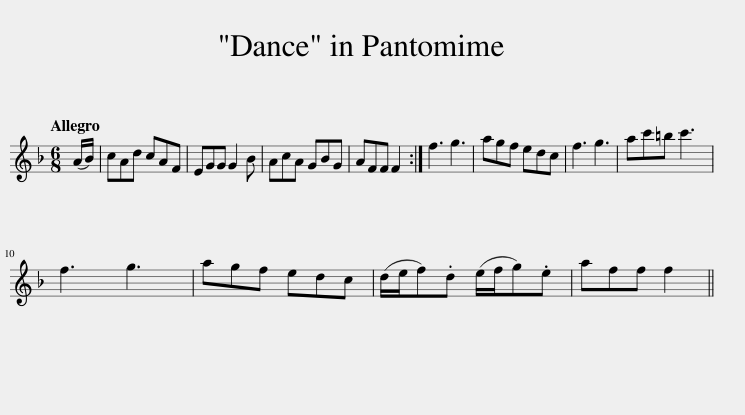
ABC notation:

X:1
L:1/8
Q:1/4=120
M:6/8
I:linebreak $
K:F
V:1 treble
V:1
 (A/B/) | cAd cAF | EGG G2 B | AcA GBG | AFF F2 :| %5
 f3 g3 | agf edc | f3 g3 | ac'=b c'3 |$ f3 g3 | %10
 agf edc | (d/e/f).d (e/f/g).e | aff f2 || %13
